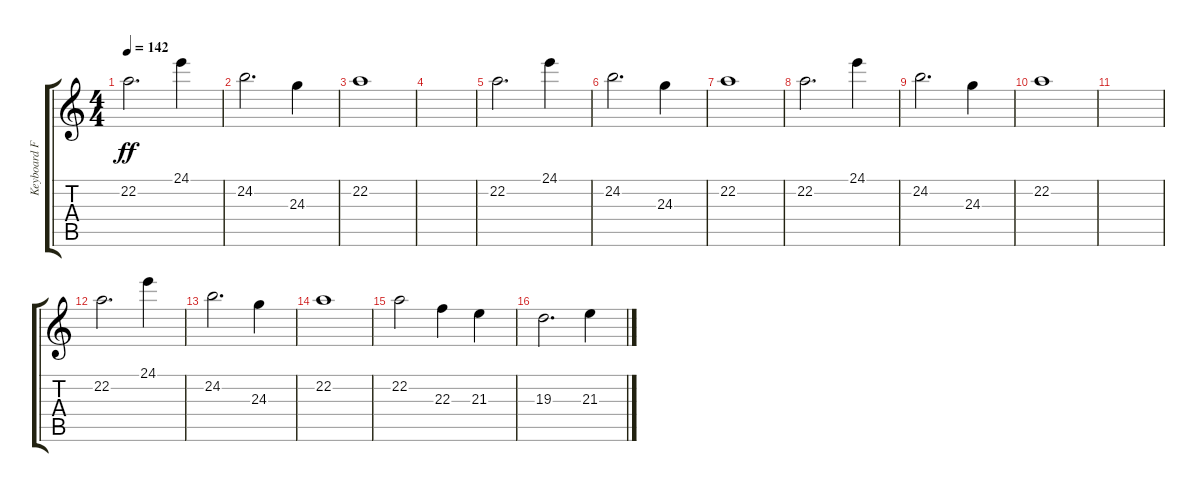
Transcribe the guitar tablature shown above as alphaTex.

\track ("Keyboard FX" "Keyboard F") {instrument electricgrandpiano}
\staff {score tabs}
\tuning (E4 B3 G3 D3 A2 E2) {hide}
\ts (4 4)
\tempo 142
\clef g2
\ks c
22.2.2{d dy ff} 24.1.4 |
24.2.2{d} 24.3.4 |
22.2.1 |
|
22.2.2{d} 24.1.4 |
24.2.2{d} 24.3.4 |
22.2.1 |
22.2.2{d} 24.1.4 |
24.2.2{d} 24.3.4 |
22.2.1 |
|
22.2.2{d} 24.1.4 |
24.2.2{d} 24.3.4 |
22.2.1 |
22.2.2 22.3.4 21.3.4 |
19.3.2{d} 21.3.4
